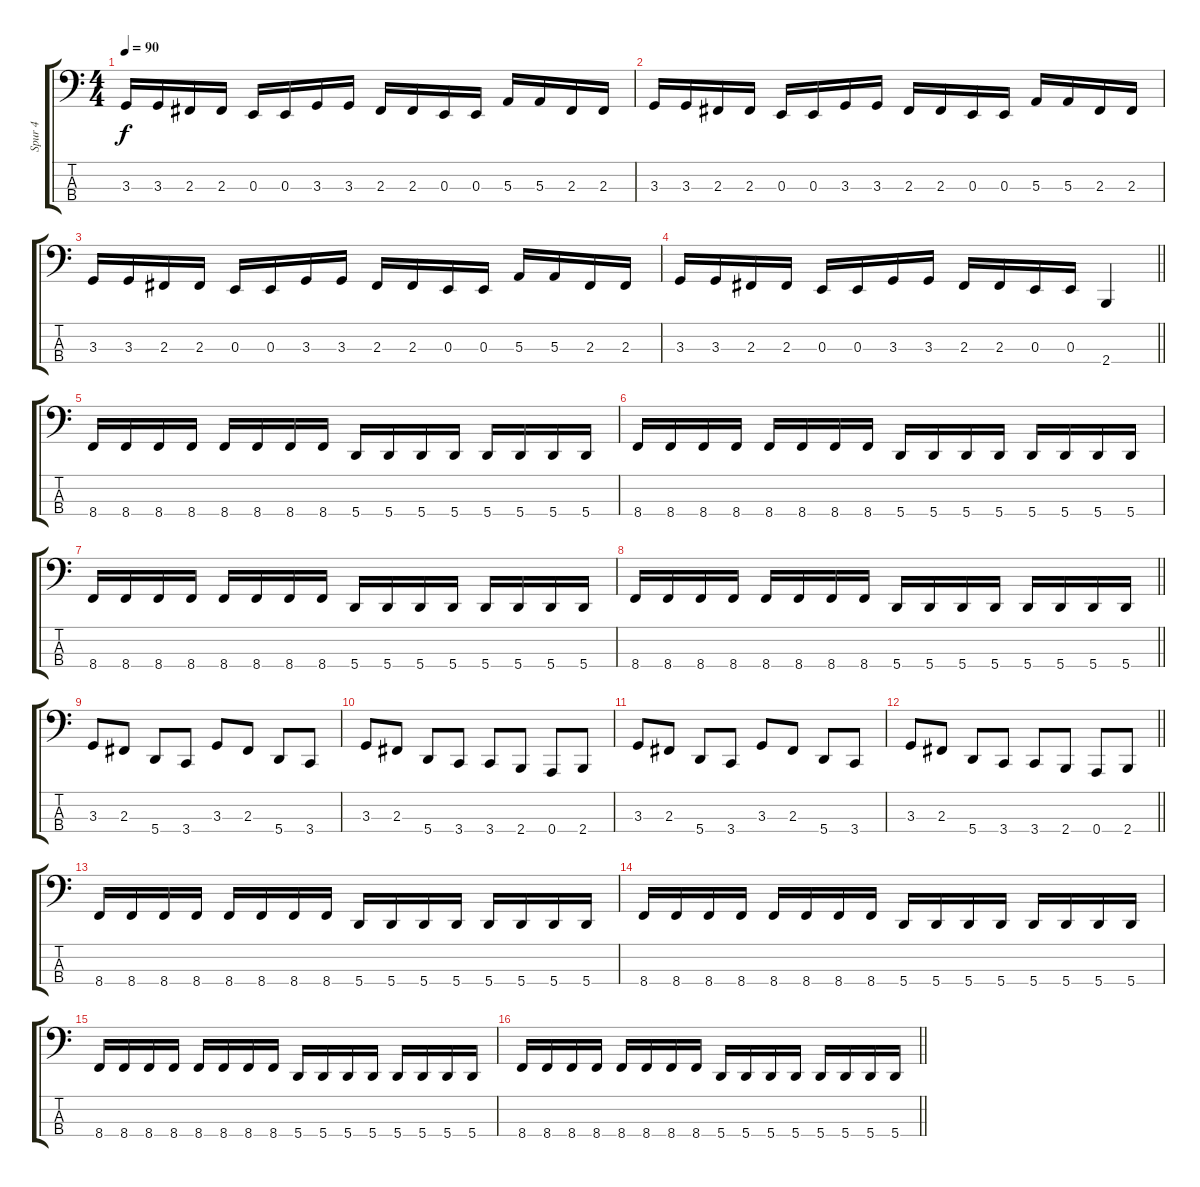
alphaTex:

\track ("Spur 4" "Spur 4") {instrument electricbassfinger}
\staff {score tabs}
\tuning (D2 A1 E1 A0) {hide}
\ts (4 4)
\tempo 90
\clef f4
\ks c
3.3.16{dy f} 3.3.16 2.3.16 2.3.16 0.3.16 0.3.16 3.3.16 3.3.16 2.3.16 2.3.16 0.3.16 0.3.16 5.3.16 5.3.16 2.3.16 2.3.16 |
3.3.16 3.3.16 2.3.16 2.3.16 0.3.16 0.3.16 3.3.16 3.3.16 2.3.16 2.3.16 0.3.16 0.3.16 5.3.16 5.3.16 2.3.16 2.3.16 |
3.3.16 3.3.16 2.3.16 2.3.16 0.3.16 0.3.16 3.3.16 3.3.16 2.3.16 2.3.16 0.3.16 0.3.16 5.3.16 5.3.16 2.3.16 2.3.16 |
\barLineRight lightlight
3.3.16 3.3.16 2.3.16 2.3.16 0.3.16 0.3.16 3.3.16 3.3.16 2.3.16 2.3.16 0.3.16 0.3.16 2.4.4 |
8.4.16 8.4.16 8.4.16 8.4.16 8.4.16 8.4.16 8.4.16 8.4.16 5.4.16 5.4.16 5.4.16 5.4.16 5.4.16 5.4.16 5.4.16 5.4.16 |
8.4.16 8.4.16 8.4.16 8.4.16 8.4.16 8.4.16 8.4.16 8.4.16 5.4.16 5.4.16 5.4.16 5.4.16 5.4.16 5.4.16 5.4.16 5.4.16 |
8.4.16 8.4.16 8.4.16 8.4.16 8.4.16 8.4.16 8.4.16 8.4.16 5.4.16 5.4.16 5.4.16 5.4.16 5.4.16 5.4.16 5.4.16 5.4.16 |
\barLineRight lightlight
8.4.16 8.4.16 8.4.16 8.4.16 8.4.16 8.4.16 8.4.16 8.4.16 5.4.16 5.4.16 5.4.16 5.4.16 5.4.16 5.4.16 5.4.16 5.4.16 |
3.3.8 2.3.8 5.4.8 3.4.8 3.3.8 2.3.8 5.4.8 3.4.8 |
3.3.8 2.3.8 5.4.8 3.4.8 3.4.8 2.4.8 0.4.8 2.4.8 |
3.3.8 2.3.8 5.4.8 3.4.8 3.3.8 2.3.8 5.4.8 3.4.8 |
\barLineRight lightlight
3.3.8 2.3.8 5.4.8 3.4.8 3.4.8 2.4.8 0.4.8 2.4.8 |
8.4.16 8.4.16 8.4.16 8.4.16 8.4.16 8.4.16 8.4.16 8.4.16 5.4.16 5.4.16 5.4.16 5.4.16 5.4.16 5.4.16 5.4.16 5.4.16 |
8.4.16 8.4.16 8.4.16 8.4.16 8.4.16 8.4.16 8.4.16 8.4.16 5.4.16 5.4.16 5.4.16 5.4.16 5.4.16 5.4.16 5.4.16 5.4.16 |
8.4.16 8.4.16 8.4.16 8.4.16 8.4.16 8.4.16 8.4.16 8.4.16 5.4.16 5.4.16 5.4.16 5.4.16 5.4.16 5.4.16 5.4.16 5.4.16 |
\barLineRight lightlight
8.4.16 8.4.16 8.4.16 8.4.16 8.4.16 8.4.16 8.4.16 8.4.16 5.4.16 5.4.16 5.4.16 5.4.16 5.4.16 5.4.16 5.4.16 5.4.16
